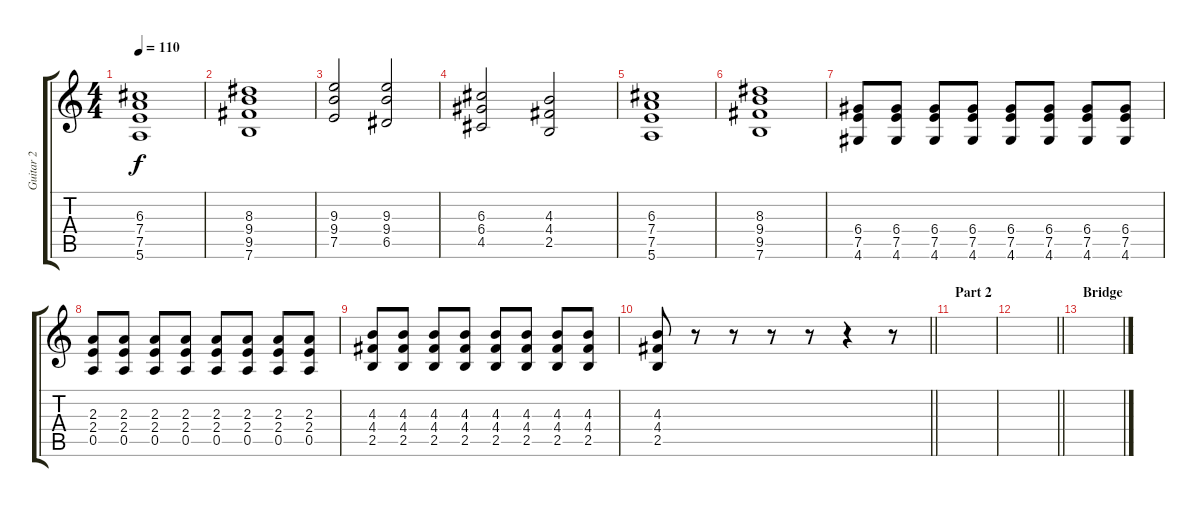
\track ("Guitar 2" "Guitar 2") {instrument distortionguitar}
\staff {score tabs}
\tuning (E4 B3 G3 D3 A2 E2) {hide}
\ts (4 4)
\tempo 110
\clef g2
\ks c
(6.3 7.4 7.5 5.6).1{dy f} |
(8.3 9.4 9.5 7.6).1 |
(9.3 9.4 7.5).2 (9.3 9.4 6.5).2 |
(6.3 6.4 4.5).2 (4.3 4.4 2.5).2 |
(6.3 7.4 7.5 5.6).1 |
(8.3 9.4 9.5 7.6).1 |
(6.4 7.5 4.6).8 (6.4 7.5 4.6).8 (6.4 7.5 4.6).8 (6.4 7.5 4.6).8 (6.4 7.5 4.6).8 (6.4 7.5 4.6).8 (6.4 7.5 4.6).8 (6.4 7.5 4.6).8 |
(2.3 2.4 0.5).8 (2.3 2.4 0.5).8 (2.3 2.4 0.5).8 (2.3 2.4 0.5).8 (2.3 2.4 0.5).8 (2.3 2.4 0.5).8 (2.3 2.4 0.5).8 (2.3 2.4 0.5).8 |
(4.3 4.4 2.5).8 (4.3 4.4 2.5).8 (4.3 4.4 2.5).8 (4.3 4.4 2.5).8 (4.3 4.4 2.5).8 (4.3 4.4 2.5).8 (4.3 4.4 2.5).8 (4.3 4.4 2.5).8 |
\barLineRight lightlight
(4.3 4.4 2.5).8 r.8 r.8 r.8 r.8 r.4 r.8 |
\section ("" "Part 2")
|
\barLineRight lightlight
|
\section ("" "Bridge")
